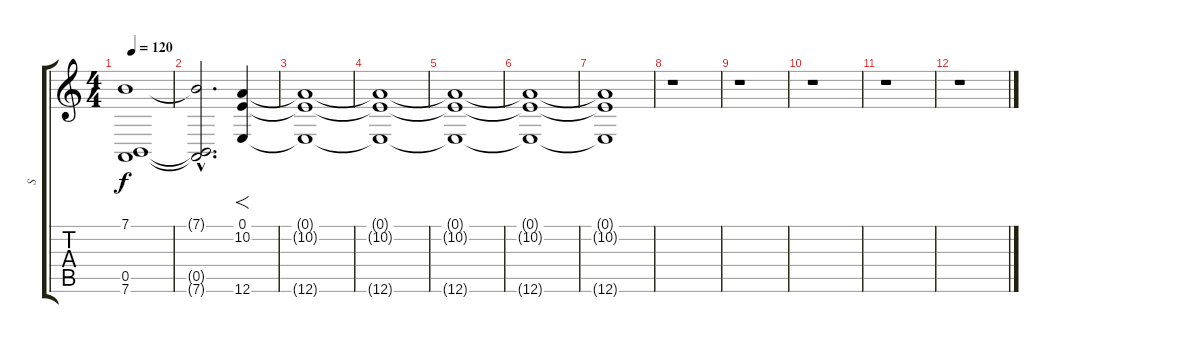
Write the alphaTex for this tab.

\track ("S" "S") {instrument ocarina}
\staff {score tabs}
\tuning (E4 B3 G3 D3 A2 E2) {hide}
\ts (4 4)
\tempo 120
\clef g2
\ks c
(7.1 0.5 7.6).1{dy f volume 0} |
(7.1{hac t} 0.5{hac t} 7.6{hac t}).2{d} (0.1 10.2 12.6).4{f volume 10} |
(0.1{t} 10.2{t} 12.6{t}).1 |
(0.1{t} 10.2{t} 12.6{t}).1 |
(0.1{t} 10.2{t} 12.6{t}).1{volume 0} |
(0.1{t} 10.2{t} 12.6{t}).1 |
(0.1{t} 10.2{t} 12.6{t}).1 |
r.1 |
r.1 |
r.1 |
r.1 |
r.1
